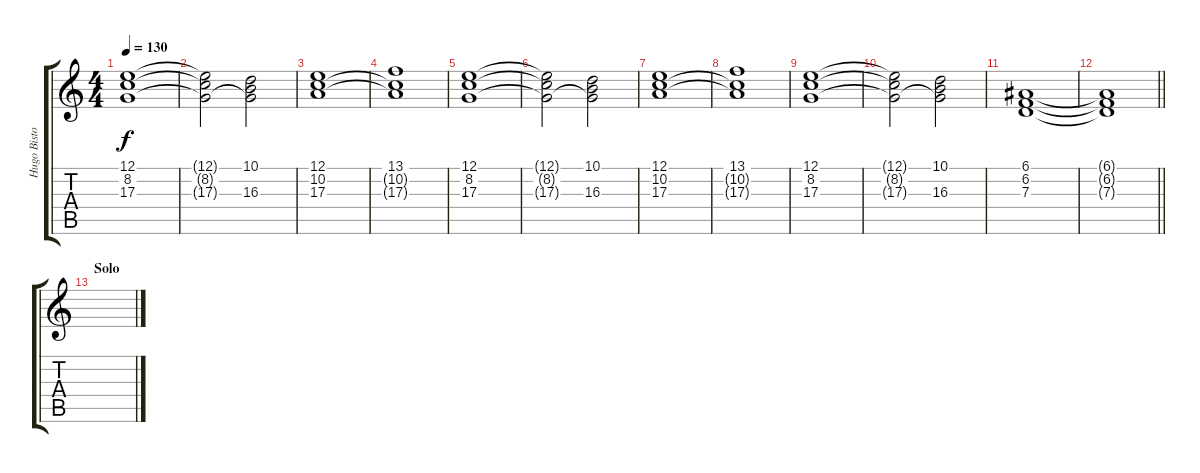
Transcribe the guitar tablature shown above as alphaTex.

\track ("Hugo Bistolfi" "Hugo Bisto") {instrument choiraahs}
\staff {score tabs}
\tuning (E4 B3 G3 D3 A2 E2) {hide}
\ts (4 4)
\tempo 130
\clef g2
\ks c
(12.1 8.2 17.3).1{dy f} |
(12.1{t} 8.2{t} 17.3{t}).2 (10.1 8.2{t} 16.3).2 |
(12.1 10.2 17.3).1 |
(13.1 10.2{t} 17.3{t}).1 |
(12.1 8.2 17.3).1 |
(12.1{t} 8.2{t} 17.3{t}).2 (10.1 8.2{t} 16.3).2 |
(12.1 10.2 17.3).1 |
(13.1 10.2{t} 17.3{t}).1 |
(12.1 8.2 17.3).1 |
(12.1{t} 8.2{t} 17.3{t}).2 (10.1 8.2{t} 16.3).2 |
(6.1 6.2 7.3).1 |
\barLineRight lightlight
(6.1{t} 6.2{t} 7.3{t}).1 |
\section ("" "Solo")
